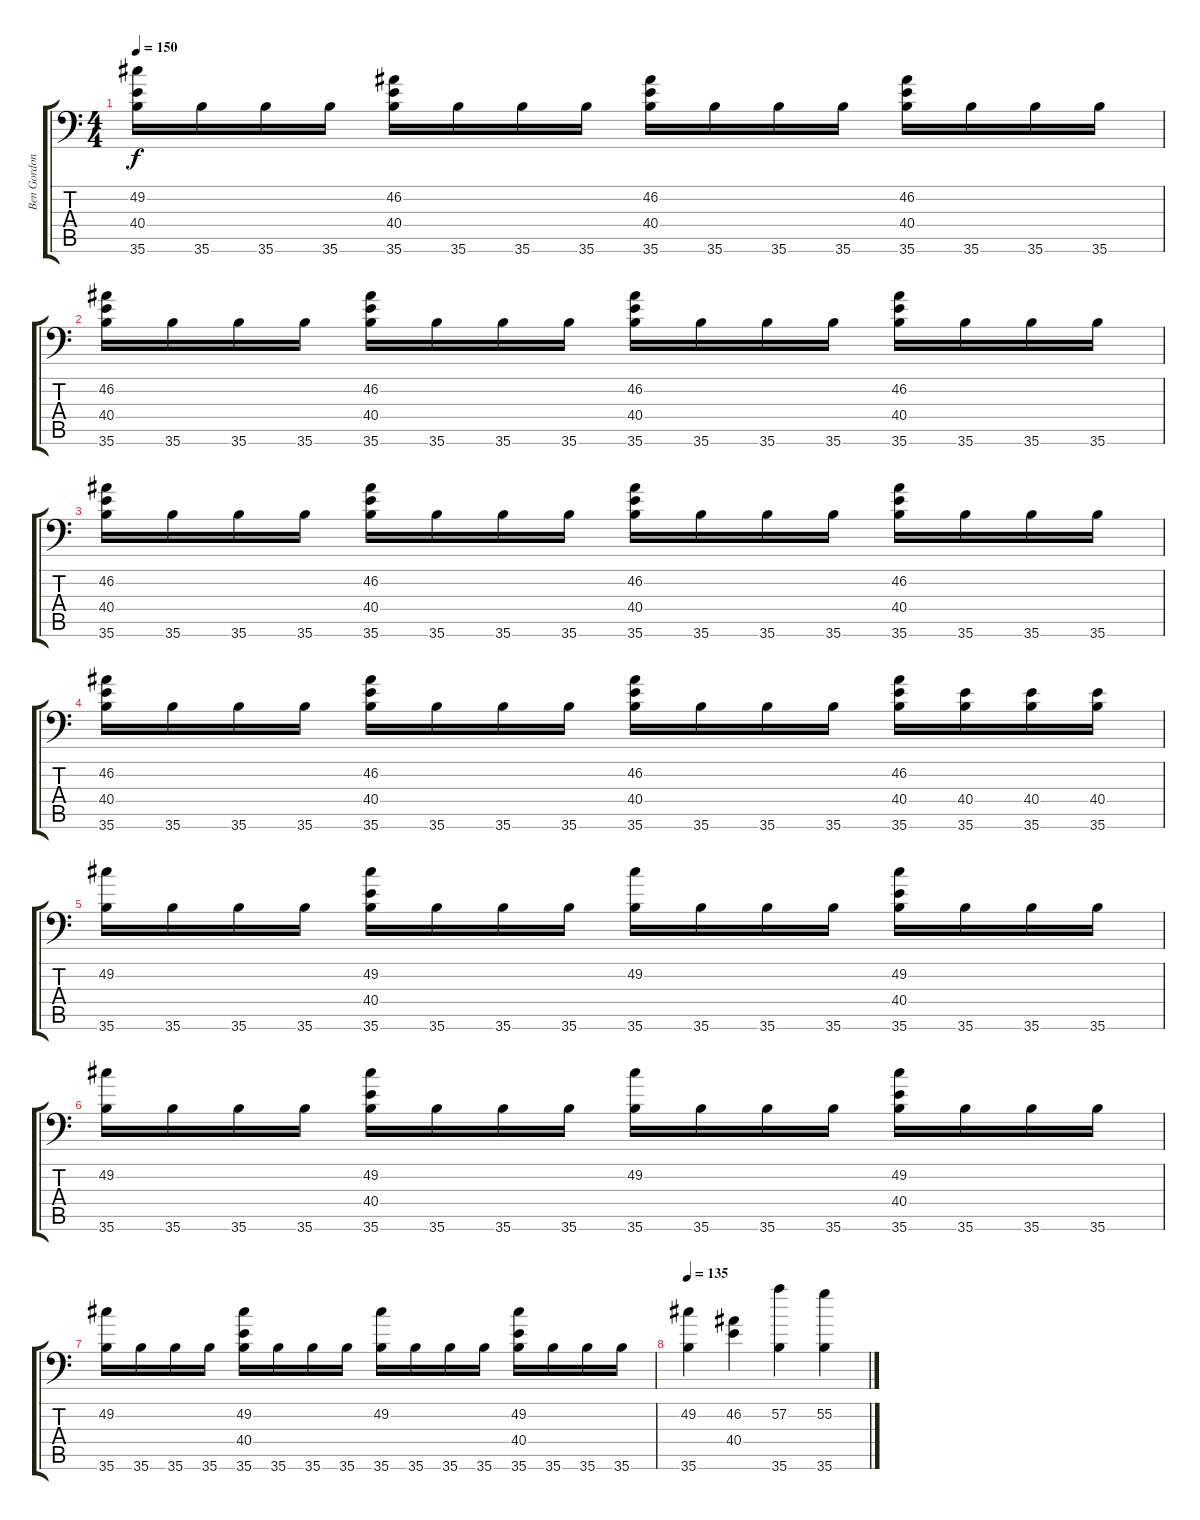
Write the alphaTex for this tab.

\track ("Ben Gordon" "Ben Gordon") {instrument acousticgrandpiano}
\staff {score tabs}
\tuning (C-1 C-1 C-1 C-1 C-1 C-1) {hide}
\ts (4 4)
\tempo 150
\clef f4
\ks c
(49.2 40.4 35.6).16{dy f} 35.6.16 35.6.16 35.6.16 (46.2 40.4 35.6).16 35.6.16 35.6.16 35.6.16 (46.2 40.4 35.6).16 35.6.16 35.6.16 35.6.16 (46.2 40.4 35.6).16 35.6.16 35.6.16 35.6.16 |
(46.2 40.4 35.6).16 35.6.16 35.6.16 35.6.16 (46.2 40.4 35.6).16 35.6.16 35.6.16 35.6.16 (46.2 40.4 35.6).16 35.6.16 35.6.16 35.6.16 (46.2 40.4 35.6).16 35.6.16 35.6.16 35.6.16 |
(46.2 40.4 35.6).16 35.6.16 35.6.16 35.6.16 (46.2 40.4 35.6).16 35.6.16 35.6.16 35.6.16 (46.2 40.4 35.6).16 35.6.16 35.6.16 35.6.16 (46.2 40.4 35.6).16 35.6.16 35.6.16 35.6.16 |
(46.2 40.4 35.6).16 35.6.16 35.6.16 35.6.16 (46.2 40.4 35.6).16 35.6.16 35.6.16 35.6.16 (46.2 40.4 35.6).16 35.6.16 35.6.16 35.6.16 (46.2 40.4 35.6).16 (40.4 35.6).16 (40.4 35.6).16 (40.4 35.6).16 |
(49.2 35.6).16 35.6.16 35.6.16 35.6.16 (49.2 40.4 35.6).16 35.6.16 35.6.16 35.6.16 (49.2 35.6).16 35.6.16 35.6.16 35.6.16 (49.2 40.4 35.6).16 35.6.16 35.6.16 35.6.16 |
(49.2 35.6).16 35.6.16 35.6.16 35.6.16 (49.2 40.4 35.6).16 35.6.16 35.6.16 35.6.16 (49.2 35.6).16 35.6.16 35.6.16 35.6.16 (49.2 40.4 35.6).16 35.6.16 35.6.16 35.6.16 |
(49.2 35.6).16 35.6.16 35.6.16 35.6.16 (49.2 40.4 35.6).16 35.6.16 35.6.16 35.6.16 (49.2 35.6).16 35.6.16 35.6.16 35.6.16 (49.2 40.4 35.6).16 35.6.16 35.6.16 35.6.16 |
\tempo 135
(49.2 35.6).4 (46.2 40.4).4 (57.2 35.6).4 (55.2 35.6).4
